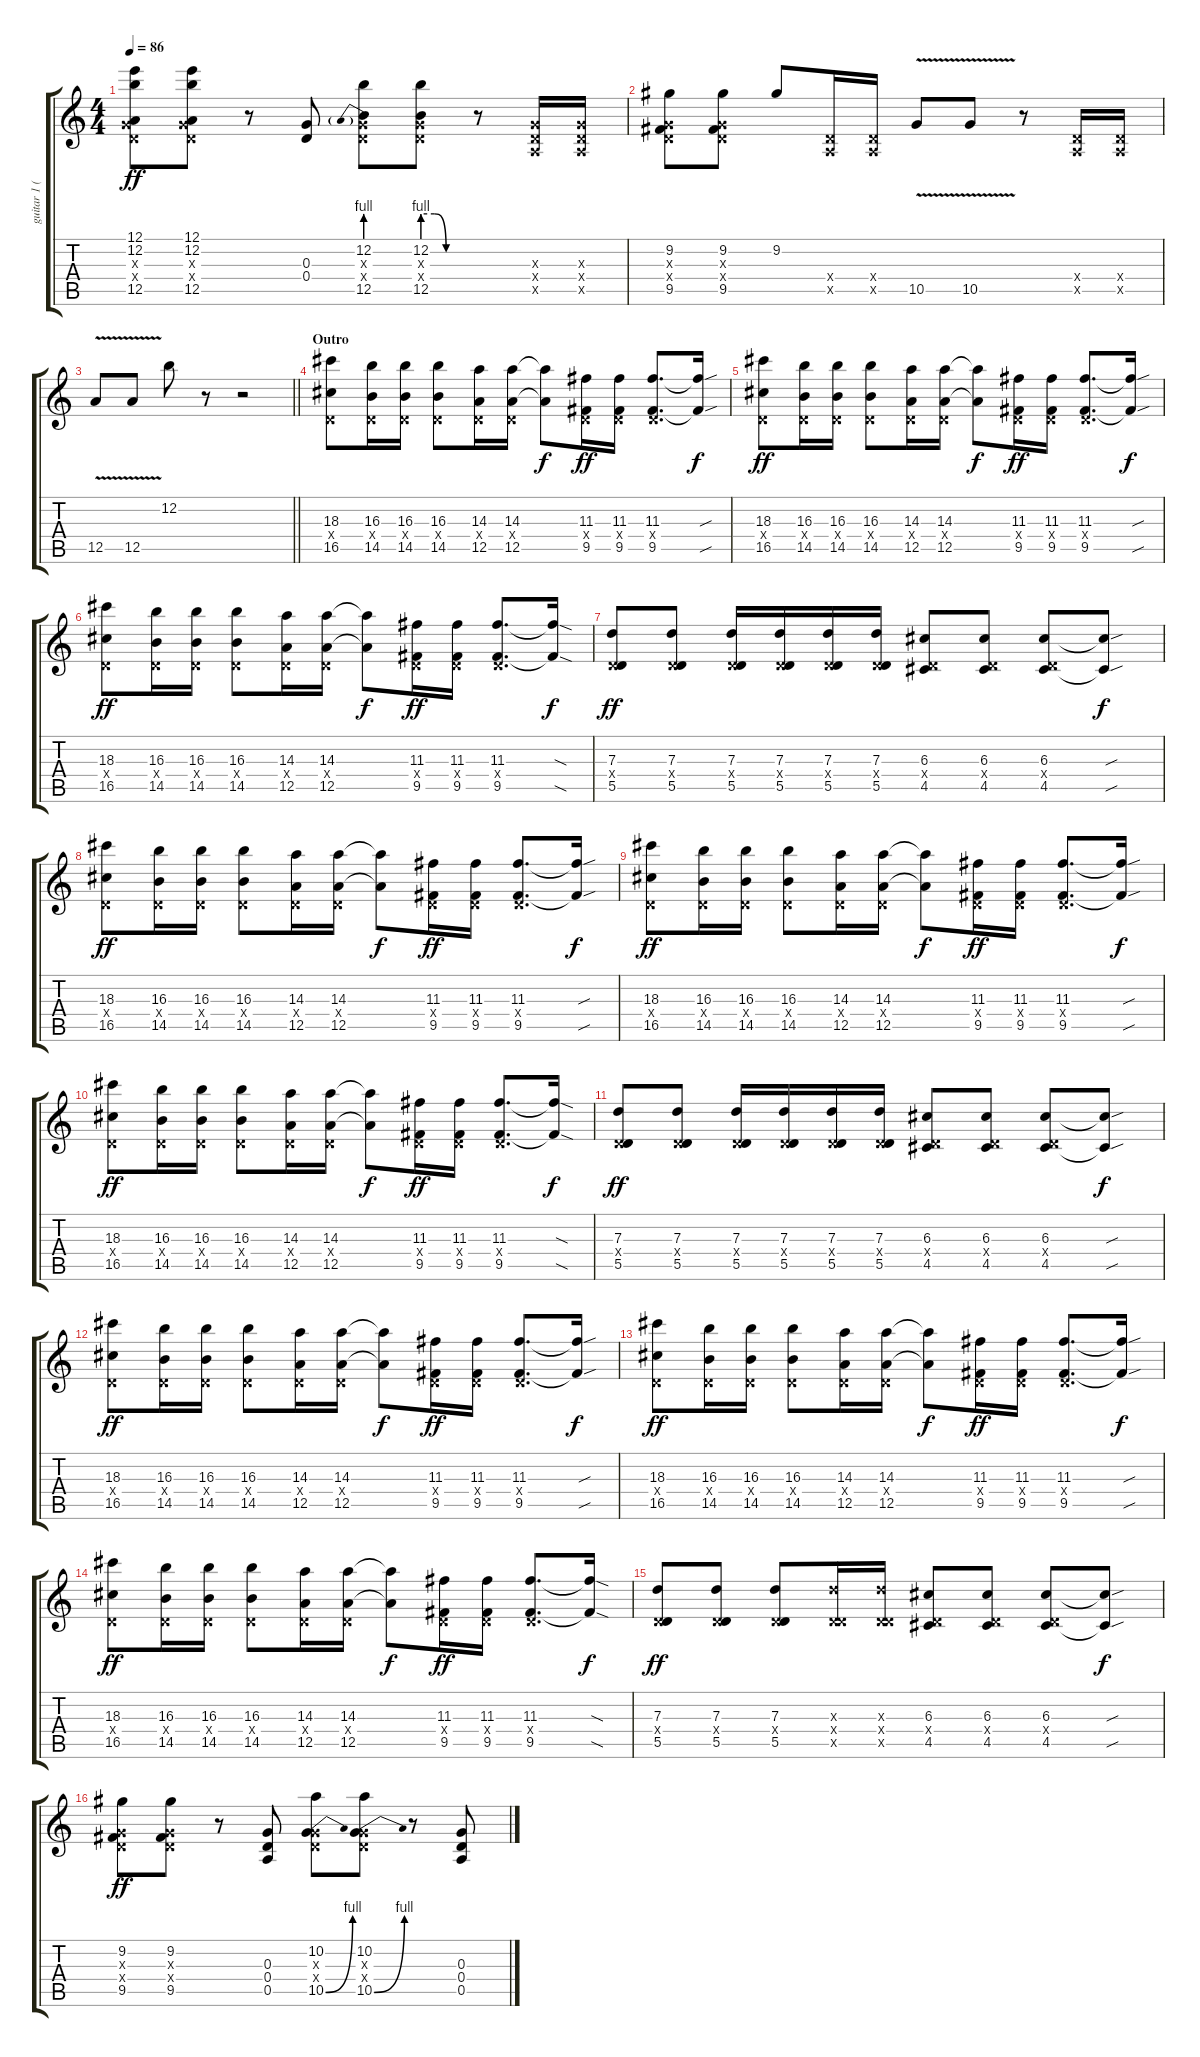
\track ("guitar 1 (brock)" "guitar 1 (") {instrument overdrivenguitar}
\staff {score tabs}
\tuning (E4 B3 G3 D3 A2 E2) {hide}
\ts (4 4)
\tempo 86
\clef g2
\ks c
(12.1 12.2 0.3{x} 0.4{x} 12.5).8{dy ff} (12.1 12.2 0.3{x} 0.4{x} 12.5).8 r.8 (0.3 0.4).8 (12.2 0.3{x} 0.4{x} 12.5{be (prebend 0 4 60 4)}).8 (12.2 0.3{x} 0.4{x} 12.5{be (custom 0 4 15 4 30 0 60 0)}).8 r.8 (0.3{x} 0.4{x} 0.5{x}).16 (0.3{x} 0.4{x} 0.5{x}).16 |
(9.2 0.3{x} 0.4{x} 9.5).8 (9.2 0.3{x} 0.4{x} 9.5).8 9.2.8 (0.4{x} 0.5{x}).16 (0.4{x} 0.5{x}).16 10.5{v}.8 10.5{v}.8 r.8 (0.4{x} 0.5{x}).16 (0.4{x} 0.5{x}).16 |
\barLineRight lightlight
12.5{v}.8 12.5{v}.8 12.2.8 r.8 r.2 |
\section ("" "Outro")
(18.3 0.4{x} 16.5).8 (16.3 0.4{x} 14.5).16 (16.3 0.4{x} 14.5).16 (16.3 0.4{x} 14.5).8 (14.3 0.4{x} 12.5).16 (14.3 0.4{x} 12.5).16 (14.3{t} 12.5{t}).8{dy f} (11.3 0.4{x} 9.5).16{dy ff} (11.3 0.4{x} 9.5).16 (11.3 0.4{x} 9.5).8{d} (11.3{sou t} 9.5{sou t}).16{dy f} |
(18.3 0.4{x} 16.5).8{dy ff} (16.3 0.4{x} 14.5).16 (16.3 0.4{x} 14.5).16 (16.3 0.4{x} 14.5).8 (14.3 0.4{x} 12.5).16 (14.3 0.4{x} 12.5).16 (14.3{t} 12.5{t}).8{dy f} (11.3 0.4{x} 9.5).16{dy ff} (11.3 0.4{x} 9.5).16 (11.3 0.4{x} 9.5).8{d} (11.3{sou t} 9.5{sou t}).16{dy f} |
(18.3 0.4{x} 16.5).8{dy ff} (16.3 0.4{x} 14.5).16 (16.3 0.4{x} 14.5).16 (16.3 0.4{x} 14.5).8 (14.3 0.4{x} 12.5).16 (14.3 0.4{x} 12.5).16 (14.3{t} 12.5{t}).8{dy f} (11.3 0.4{x} 9.5).16{dy ff} (11.3 0.4{x} 9.5).16 (11.3 0.4{x} 9.5).8{d} (11.3{sod t} 9.5{sod t}).16{dy f} |
(7.3 0.4{x} 5.5).8{dy ff} (7.3 0.4{x} 5.5).8 (7.3 0.4{x} 5.5).16 (7.3 0.4{x} 5.5).16 (7.3 0.4{x} 5.5).16 (7.3 0.4{x} 5.5).16 (6.3 0.4{x} 4.5).8 (6.3 0.4{x} 4.5).8 (6.3 0.4{x} 4.5).8 (6.3{sou t} 4.5{sou t}).8{dy f} |
(18.3 0.4{x} 16.5).8{dy ff} (16.3 0.4{x} 14.5).16 (16.3 0.4{x} 14.5).16 (16.3 0.4{x} 14.5).8 (14.3 0.4{x} 12.5).16 (14.3 0.4{x} 12.5).16 (14.3{t} 12.5{t}).8{dy f} (11.3 0.4{x} 9.5).16{dy ff} (11.3 0.4{x} 9.5).16 (11.3 0.4{x} 9.5).8{d} (11.3{sou t} 9.5{sou t}).16{dy f} |
(18.3 0.4{x} 16.5).8{dy ff} (16.3 0.4{x} 14.5).16 (16.3 0.4{x} 14.5).16 (16.3 0.4{x} 14.5).8 (14.3 0.4{x} 12.5).16 (14.3 0.4{x} 12.5).16 (14.3{t} 12.5{t}).8{dy f} (11.3 0.4{x} 9.5).16{dy ff} (11.3 0.4{x} 9.5).16 (11.3 0.4{x} 9.5).8{d} (11.3{sou t} 9.5{sou t}).16{dy f} |
(18.3 0.4{x} 16.5).8{dy ff} (16.3 0.4{x} 14.5).16 (16.3 0.4{x} 14.5).16 (16.3 0.4{x} 14.5).8 (14.3 0.4{x} 12.5).16 (14.3 0.4{x} 12.5).16 (14.3{t} 12.5{t}).8{dy f} (11.3 0.4{x} 9.5).16{dy ff} (11.3 0.4{x} 9.5).16 (11.3 0.4{x} 9.5).8{d} (11.3{sod t} 9.5{sod t}).16{dy f} |
(7.3 0.4{x} 5.5).8{dy ff} (7.3 0.4{x} 5.5).8 (7.3 0.4{x} 5.5).16 (7.3 0.4{x} 5.5).16 (7.3 0.4{x} 5.5).16 (7.3 0.4{x} 5.5).16 (6.3 0.4{x} 4.5).8 (6.3 0.4{x} 4.5).8 (6.3 0.4{x} 4.5).8 (6.3{sou t} 4.5{sou t}).8{dy f} |
(18.3 0.4{x} 16.5).8{dy ff} (16.3 0.4{x} 14.5).16 (16.3 0.4{x} 14.5).16 (16.3 0.4{x} 14.5).8 (14.3 0.4{x} 12.5).16 (14.3 0.4{x} 12.5).16 (14.3{t} 12.5{t}).8{dy f} (11.3 0.4{x} 9.5).16{dy ff} (11.3 0.4{x} 9.5).16 (11.3 0.4{x} 9.5).8{d} (11.3{sou t} 9.5{sou t}).16{dy f} |
(18.3 0.4{x} 16.5).8{dy ff} (16.3 0.4{x} 14.5).16 (16.3 0.4{x} 14.5).16 (16.3 0.4{x} 14.5).8 (14.3 0.4{x} 12.5).16 (14.3 0.4{x} 12.5).16 (14.3{t} 12.5{t}).8{dy f} (11.3 0.4{x} 9.5).16{dy ff} (11.3 0.4{x} 9.5).16 (11.3 0.4{x} 9.5).8{d} (11.3{sou t} 9.5{sou t}).16{dy f} |
(18.3 0.4{x} 16.5).8{dy ff} (16.3 0.4{x} 14.5).16 (16.3 0.4{x} 14.5).16 (16.3 0.4{x} 14.5).8 (14.3 0.4{x} 12.5).16 (14.3 0.4{x} 12.5).16 (14.3{t} 12.5{t}).8{dy f} (11.3 0.4{x} 9.5).16{dy ff} (11.3 0.4{x} 9.5).16 (11.3 0.4{x} 9.5).8{d} (11.3{sod t} 9.5{sod t}).16{dy f} |
(7.3 0.4{x} 5.5).8{dy ff} (7.3 0.4{x} 5.5).8 (7.3 0.4{x} 5.5).8 (7.3{x} 0.4{x} 5.5{x}).16 (7.3{x} 0.4{x} 5.5{x}).16 (6.3 0.4{x} 4.5).8 (6.3 0.4{x} 4.5).8 (6.3 0.4{x} 4.5).8 (6.3{sou t} 4.5{sou t}).8{dy f} |
(9.2 0.3{x} 0.4{x} 9.5).8{dy ff} (9.2 0.3{x} 0.4{x} 9.5).8 r.8 (0.3 0.4 0.5).8 (10.2 0.3{x} 0.4{x} 10.5{be (bend 0 0 60 4)}).8 (10.2 0.3{x} 0.4{x} 10.5{be (bend 0 0 60 4)}).8 r.8 (0.3 0.4 0.5).8
